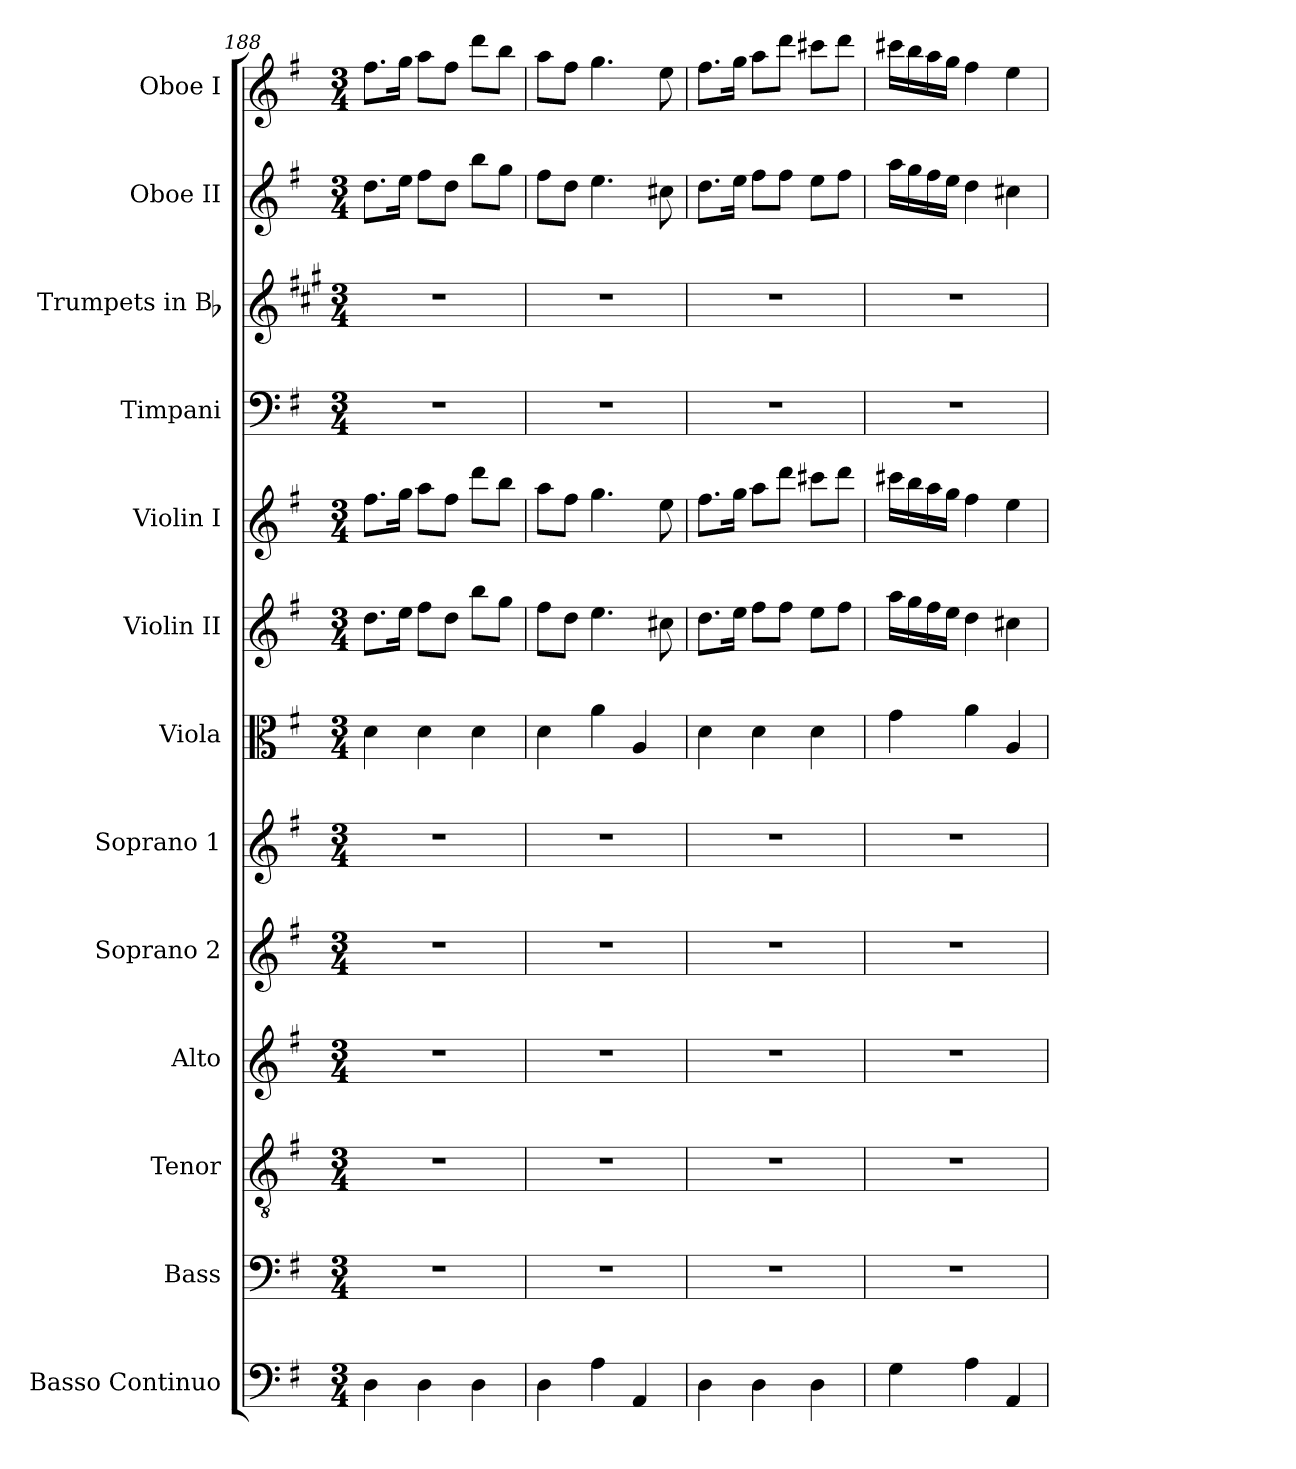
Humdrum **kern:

**kern	**kern	**kern	**kern	**kern	**kern	**kern	**kern	**kern	**kern	**kern	**kern	**kern
*part13	*part12	*part11	*part10	*part9	*part8	*part7	*part6	*part5	*part4	*part3	*part2	*part1
*staff13	*staff12	*staff11	*staff10	*staff9	*staff8	*staff7	*staff6	*staff5	*staff4	*staff3	*staff2	*staff1
*I"Basso Continuo	*I"Bass	*I"Tenor	*I"Alto	*I"Soprano 2	*I"Soprano 1	*I"Viola	*I"Violin II	*I"Violin I	*I"Timpani	*I"Trumpets in Bb	*I"Oboe II	*I"Oboe I
*I'BC	*I'B	*I'T	*I'A	*I'S	*I'S	*I'Vla.	*I'Vln. II	*I'Vln. I	*I'Timp.	*	*I'Ob. II	*I'Ob. I
*clefF4	*clefF4	*clefGv2	*clefG2	*clefG2	*clefG2	*clefC3	*clefG2	*clefG2	*clefF4	*clefG2	*clefG2	*clefG2
*	*	*	*	*	*	*	*	*	*	*ITrd1c2	*	*
*k[f#]	*k[f#]	*k[f#]	*k[f#]	*k[f#]	*k[f#]	*k[f#]	*k[f#]	*k[f#]	*k[f#]	*k[f#]	*k[f#]	*k[f#]
*G:	*G:	*G:	*G:	*G:	*G:	*G:	*G:	*G:	*G:	*G:	*G:	*G:
*M3/4	*M3/4	*M3/4	*M3/4	*M3/4	*M3/4	*M3/4	*M3/4	*M3/4	*M3/4	*M3/4	*M3/4	*M3/4
=188	=188	=188	=188	=188	=188	=188	=188	=188	=188	=188	=188	=188
4D\	2.r	2.r	2.r	2.r	2.r	4d\	8.dd\L	8.ff#\L	2.r	2.r	8.dd\L	8.ff#\L
.	.	.	.	.	.	.	16ee\Jk	16gg\Jk	.	.	16ee\Jk	16gg\Jk
4D\	.	.	.	.	.	4d\	8ff#\L	8aa\L	.	.	8ff#\L	8aa\L
.	.	.	.	.	.	.	8dd\J	8ff#\J	.	.	8dd\J	8ff#\J
4D\	.	.	.	.	.	4d\	8bb\L	8ddd\L	.	.	8bb\L	8ddd\L
.	.	.	.	.	.	.	8gg\J	8bb\J	.	.	8gg\J	8bb\J
=189	=189	=189	=189	=189	=189	=189	=189	=189	=189	=189	=189	=189
4D\	2.r	2.r	2.r	2.r	2.r	4d\	8ff#\L	8aa\L	2.r	2.r	8ff#\L	8aa\L
.	.	.	.	.	.	.	8dd\J	8ff#\J	.	.	8dd\J	8ff#\J
4A\	.	.	.	.	.	4a\	4.ee\	4.gg\	.	.	4.ee\	4.gg\
4AA/	.	.	.	.	.	4A/	.	.	.	.	.	.
.	.	.	.	.	.	.	8cc#X\	8ee\	.	.	8cc#X\	8ee\
!!LO:PB:g=z
=190	=190	=190	=190	=190	=190	=190	=190	=190	=190	=190	=190	=190
4D\	2.r	2.r	2.r	2.r	2.r	4d\	8.dd\L	8.ff#\L	2.r	2.r	8.dd\L	8.ff#\L
.	.	.	.	.	.	.	16ee\Jk	16gg\Jk	.	.	16ee\Jk	16gg\Jk
4D\	.	.	.	.	.	4d\	8ff#\L	8aa\L	.	.	8ff#\L	8aa\L
.	.	.	.	.	.	.	8ff#\J	8ddd\J	.	.	8ff#\J	8ddd\J
4D\	.	.	.	.	.	4d\	8ee\L	8ccc#X\L	.	.	8ee\L	8ccc#X\L
.	.	.	.	.	.	.	8ff#\J	8ddd\J	.	.	8ff#\J	8ddd\J
=191	=191	=191	=191	=191	=191	=191	=191	=191	=191	=191	=191	=191
4G\	2.r	2.r	2.r	2.r	2.r	4g\	16aa\LL	16ccc#X\LL	2.r	2.r	16aa\LL	16ccc#X\LL
.	.	.	.	.	.	.	16gg\	16bb\	.	.	16gg\	16bb\
.	.	.	.	.	.	.	16ff#\	16aa\	.	.	16ff#\	16aa\
.	.	.	.	.	.	.	16ee\JJ	16gg\JJ	.	.	16ee\JJ	16gg\JJ
4A\	.	.	.	.	.	4a\	4dd\	4ff#\	.	.	4dd\	4ff#\
4AA/	.	.	.	.	.	4A/	4cc#X\	4ee\	.	.	4cc#X\	4ee\
=	=	=	=	=	=	=	=	=	=	=	=	=
*-	*-	*-	*-	*-	*-	*-	*-	*-	*-	*-	*-	*-
